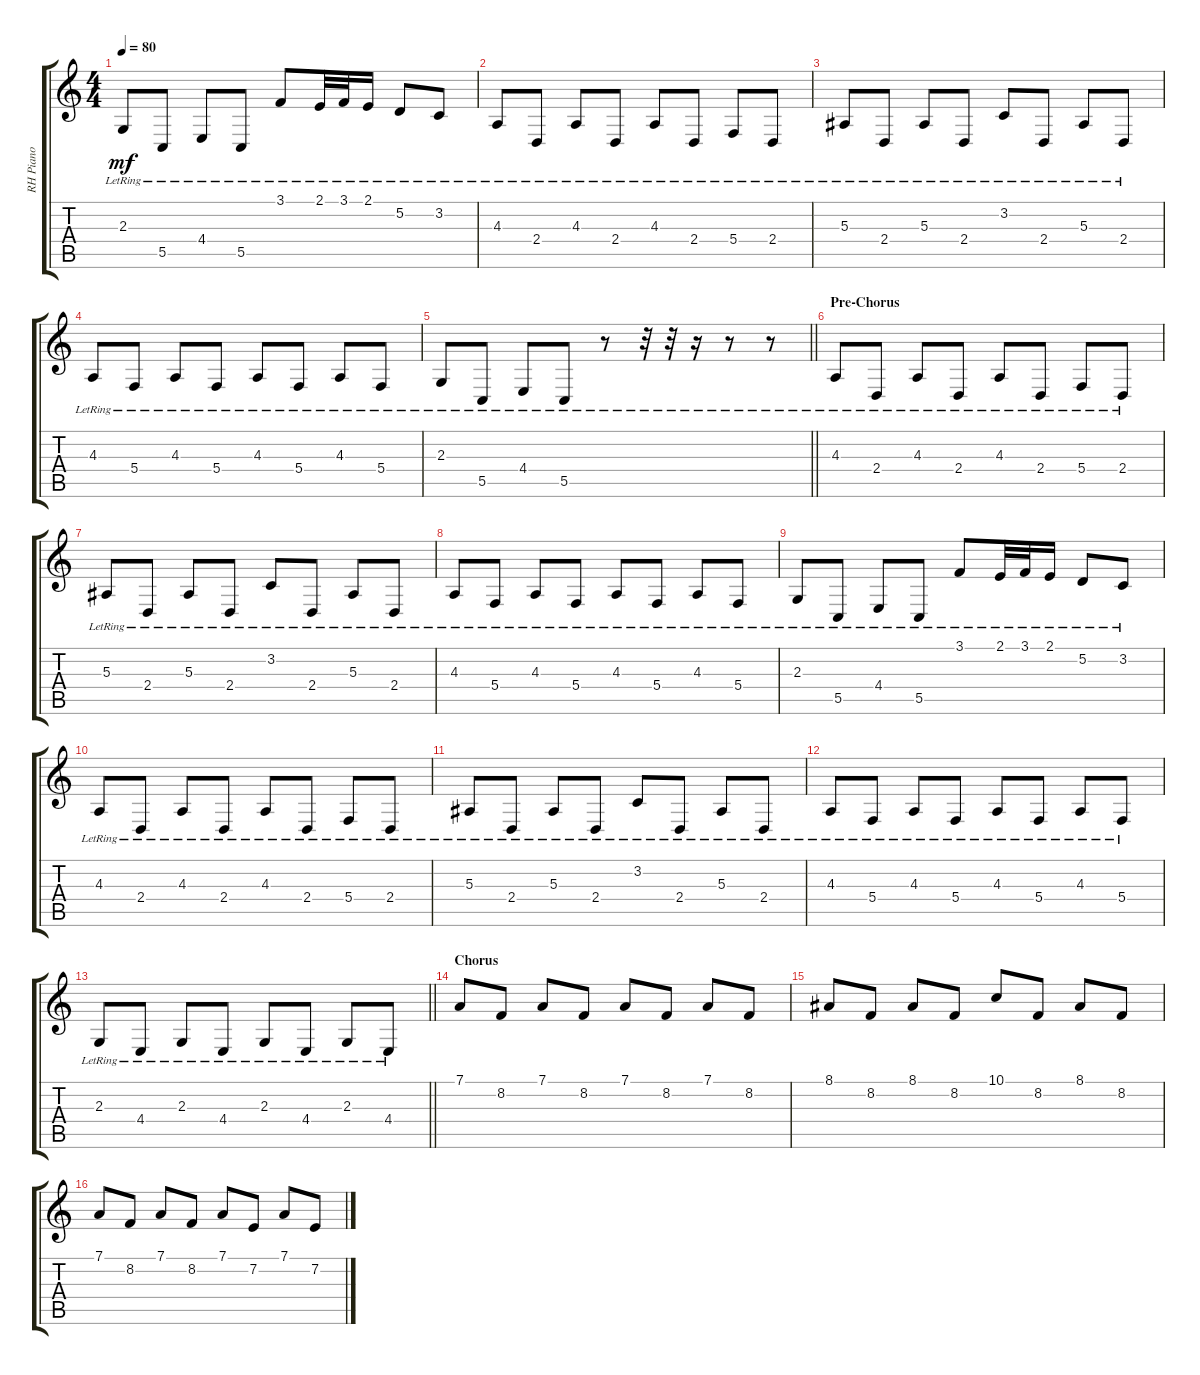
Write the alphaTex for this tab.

\track ("RH Piano" "RH Piano") {instrument acousticgrandpiano}
\staff {score tabs}
\tuning (D4 A3 F3 C3 G2 C2) {hide}
\ts (4 4)
\tempo 80
\clef g2
\ks c
2.3{lr}.8{dy mf} 5.5{lr}.8 4.4{lr}.8 5.5{lr}.8 3.1{lr}.8 2.1{lr}.32 3.1{lr}.32 2.1{lr}.16 5.2{lr}.8 3.2{lr}.8 |
4.3{lr}.8 2.4{lr}.8 4.3{lr}.8 2.4{lr}.8 4.3{lr}.8 2.4{lr}.8 5.4{lr}.8 2.4{lr}.8 |
5.3{lr}.8 2.4{lr}.8 5.3{lr}.8 2.4{lr}.8 3.2{lr}.8 2.4{lr}.8 5.3{lr}.8 2.4{lr}.8 |
4.3{lr}.8 5.4{lr}.8 4.3{lr}.8 5.4{lr}.8 4.3{lr}.8 5.4{lr}.8 4.3{lr}.8 5.4{lr}.8 |
\barLineRight lightlight
2.3{lr}.8 5.5{lr}.8 4.4{lr}.8 5.5{lr}.8 r.8 r.32 r.32 r.16 r.8 r.8 |
\section ("" "Pre-Chorus")
4.3{lr}.8 2.4{lr}.8 4.3{lr}.8 2.4{lr}.8 4.3{lr}.8 2.4{lr}.8 5.4{lr}.8 2.4{lr}.8 |
5.3{lr}.8 2.4{lr}.8 5.3{lr}.8 2.4{lr}.8 3.2{lr}.8 2.4{lr}.8 5.3{lr}.8 2.4{lr}.8 |
4.3{lr}.8 5.4{lr}.8 4.3{lr}.8 5.4{lr}.8 4.3{lr}.8 5.4{lr}.8 4.3{lr}.8 5.4{lr}.8 |
2.3{lr}.8 5.5{lr}.8 4.4{lr}.8 5.5{lr}.8 3.1{lr}.8 2.1{lr}.32 3.1{lr}.32 2.1{lr}.16 5.2{lr}.8 3.2{lr}.8 |
4.3{lr}.8 2.4{lr}.8 4.3{lr}.8 2.4{lr}.8 4.3{lr}.8 2.4{lr}.8 5.4{lr}.8 2.4{lr}.8 |
5.3{lr}.8 2.4{lr}.8 5.3{lr}.8 2.4{lr}.8 3.2{lr}.8 2.4{lr}.8 5.3{lr}.8 2.4{lr}.8 |
4.3{lr}.8 5.4{lr}.8 4.3{lr}.8 5.4{lr}.8 4.3{lr}.8 5.4{lr}.8 4.3{lr}.8 5.4{lr}.8 |
\barLineRight lightlight
2.3{lr}.8 4.4{lr}.8 2.3{lr}.8 4.4{lr}.8 2.3{lr}.8 4.4{lr}.8 2.3{lr}.8 4.4{lr}.8 |
\section ("" "Chorus")
7.1.8 8.2.8 7.1.8 8.2.8 7.1.8 8.2.8 7.1.8 8.2.8 |
8.1.8 8.2.8 8.1.8 8.2.8 10.1.8 8.2.8 8.1.8 8.2.8 |
7.1.8 8.2.8 7.1.8 8.2.8 7.1.8 7.2.8 7.1.8 7.2.8
